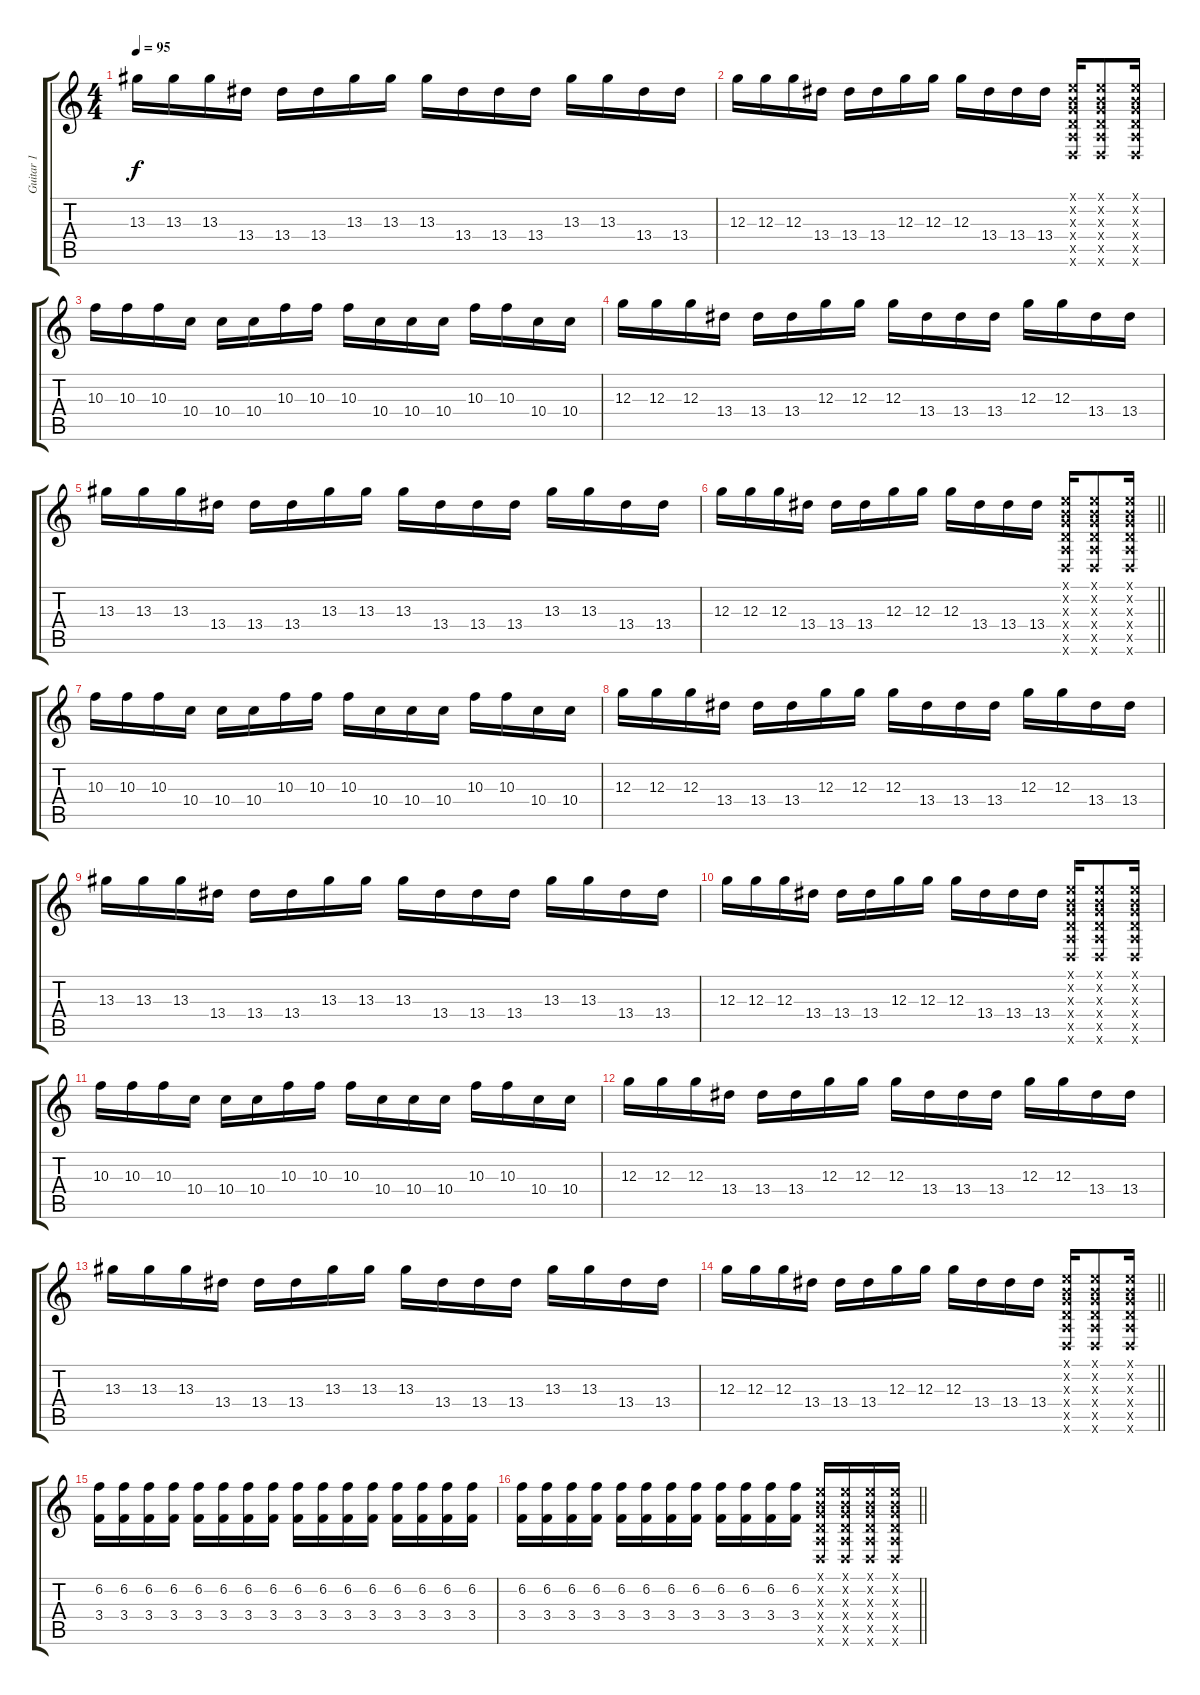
\track ("Guitar 1" "Guitar 1") {instrument electricguitarclean}
\staff {score tabs}
\tuning (E4 B3 G3 D3 A2 D2) {hide}
\ts (4 4)
\tempo 95
\clef g2
\ks c
13.3.16{dy f} 13.3.16 13.3.16 13.4.16 13.4.16 13.4.16 13.3.16 13.3.16 13.3.16 13.4.16 13.4.16 13.4.16 13.3.16 13.3.16 13.4.16 13.4.16 |
12.3.16 12.3.16 12.3.16 13.4.16 13.4.16 13.4.16 12.3.16 12.3.16 12.3.16 13.4.16 13.4.16 13.4.16 (0.1{x} 0.2{x} 0.3{x} 0.4{x} 0.5{x} 0.6{x}).16 (0.1{x} 0.2{x} 0.3{x} 0.4{x} 0.5{x} 0.6{x}).8 (0.1{x} 0.2{x} 0.3{x} 0.4{x} 0.5{x} 0.6{x}).16 |
10.3.16 10.3.16 10.3.16 10.4.16 10.4.16 10.4.16 10.3.16 10.3.16 10.3.16 10.4.16 10.4.16 10.4.16 10.3.16 10.3.16 10.4.16 10.4.16 |
12.3.16 12.3.16 12.3.16 13.4.16 13.4.16 13.4.16 12.3.16 12.3.16 12.3.16 13.4.16 13.4.16 13.4.16 12.3.16 12.3.16 13.4.16 13.4.16 |
13.3.16 13.3.16 13.3.16 13.4.16 13.4.16 13.4.16 13.3.16 13.3.16 13.3.16 13.4.16 13.4.16 13.4.16 13.3.16 13.3.16 13.4.16 13.4.16 |
\barLineRight lightlight
12.3.16 12.3.16 12.3.16 13.4.16 13.4.16 13.4.16 12.3.16 12.3.16 12.3.16 13.4.16 13.4.16 13.4.16 (0.1{x} 0.2{x} 0.3{x} 0.4{x} 0.5{x} 0.6{x}).16 (0.1{x} 0.2{x} 0.3{x} 0.4{x} 0.5{x} 0.6{x}).8 (0.1{x} 0.2{x} 0.3{x} 0.4{x} 0.5{x} 0.6{x}).16 |
10.3.16 10.3.16 10.3.16 10.4.16 10.4.16 10.4.16 10.3.16 10.3.16 10.3.16 10.4.16 10.4.16 10.4.16 10.3.16 10.3.16 10.4.16 10.4.16 |
12.3.16 12.3.16 12.3.16 13.4.16 13.4.16 13.4.16 12.3.16 12.3.16 12.3.16 13.4.16 13.4.16 13.4.16 12.3.16 12.3.16 13.4.16 13.4.16 |
13.3.16 13.3.16 13.3.16 13.4.16 13.4.16 13.4.16 13.3.16 13.3.16 13.3.16 13.4.16 13.4.16 13.4.16 13.3.16 13.3.16 13.4.16 13.4.16 |
12.3.16 12.3.16 12.3.16 13.4.16 13.4.16 13.4.16 12.3.16 12.3.16 12.3.16 13.4.16 13.4.16 13.4.16 (0.1{x} 0.2{x} 0.3{x} 0.4{x} 0.5{x} 0.6{x}).16 (0.1{x} 0.2{x} 0.3{x} 0.4{x} 0.5{x} 0.6{x}).8 (0.1{x} 0.2{x} 0.3{x} 0.4{x} 0.5{x} 0.6{x}).16 |
10.3.16 10.3.16 10.3.16 10.4.16 10.4.16 10.4.16 10.3.16 10.3.16 10.3.16 10.4.16 10.4.16 10.4.16 10.3.16 10.3.16 10.4.16 10.4.16 |
12.3.16 12.3.16 12.3.16 13.4.16 13.4.16 13.4.16 12.3.16 12.3.16 12.3.16 13.4.16 13.4.16 13.4.16 12.3.16 12.3.16 13.4.16 13.4.16 |
13.3.16 13.3.16 13.3.16 13.4.16 13.4.16 13.4.16 13.3.16 13.3.16 13.3.16 13.4.16 13.4.16 13.4.16 13.3.16 13.3.16 13.4.16 13.4.16 |
\barLineRight lightlight
12.3.16 12.3.16 12.3.16 13.4.16 13.4.16 13.4.16 12.3.16 12.3.16 12.3.16 13.4.16 13.4.16 13.4.16 (0.1{x} 0.2{x} 0.3{x} 0.4{x} 0.5{x} 0.6{x}).16 (0.1{x} 0.2{x} 0.3{x} 0.4{x} 0.5{x} 0.6{x}).8 (0.1{x} 0.2{x} 0.3{x} 0.4{x} 0.5{x} 0.6{x}).16 |
(6.2 3.4).16 (6.2 3.4).16 (6.2 3.4).16 (6.2 3.4).16 (6.2 3.4).16 (6.2 3.4).16 (6.2 3.4).16 (6.2 3.4).16 (6.2 3.4).16 (6.2 3.4).16 (6.2 3.4).16 (6.2 3.4).16 (6.2 3.4).16 (6.2 3.4).16 (6.2 3.4).16 (6.2 3.4).16 |
\barLineRight lightlight
(6.2 3.4).16 (6.2 3.4).16 (6.2 3.4).16 (6.2 3.4).16 (6.2 3.4).16 (6.2 3.4).16 (6.2 3.4).16 (6.2 3.4).16 (6.2 3.4).16 (6.2 3.4).16 (6.2 3.4).16 (6.2 3.4).16 (0.1{x} 0.2{x} 0.3{x} 0.4{x} 0.5{x} 0.6{x}).16 (0.1{x} 0.2{x} 0.3{x} 0.4{x} 0.5{x} 0.6{x}).16 (0.1{x} 0.2{x} 0.3{x} 0.4{x} 0.5{x} 0.6{x}).16 (0.1{x} 0.2{x} 0.3{x} 0.4{x} 0.5{x} 0.6{x}).16
